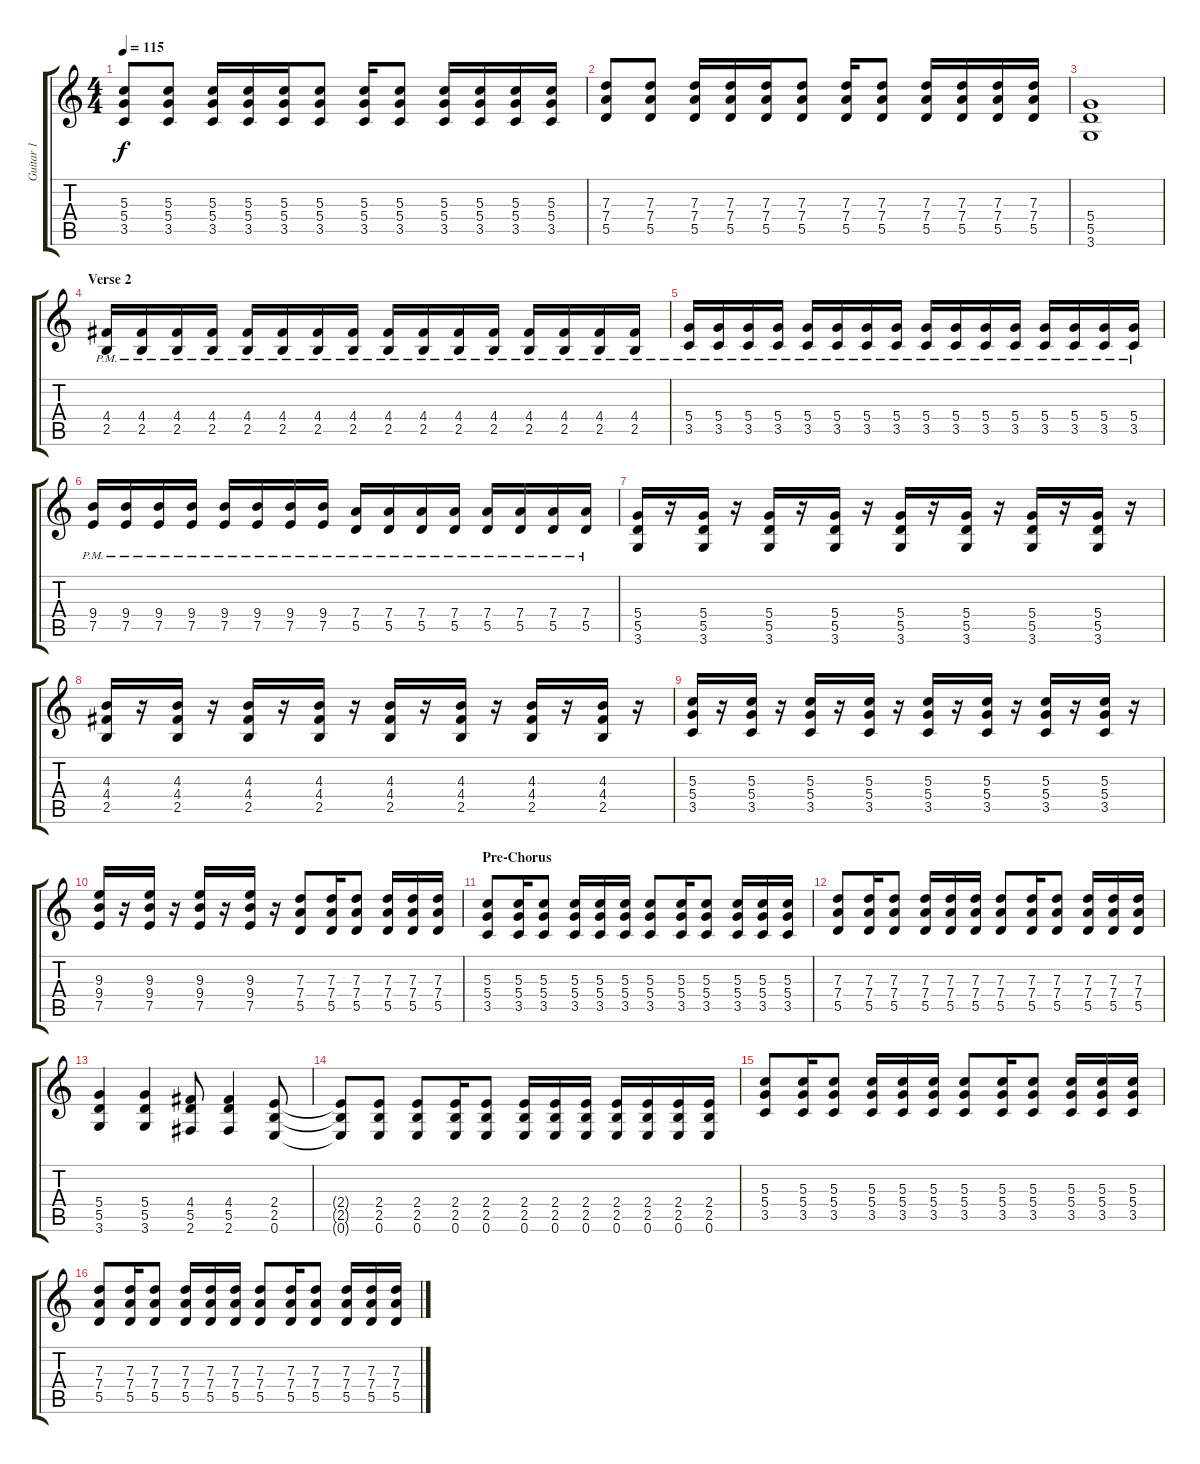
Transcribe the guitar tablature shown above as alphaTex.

\track ("Guitar 1" "Guitar 1") {instrument distortionguitar}
\staff {score tabs}
\tuning (E4 B3 G3 D3 A2 E2) {hide}
\ts (4 4)
\tempo 115
\clef g2
\ks c
(5.3 5.4 3.5).8{dy f} (5.3 5.4 3.5).8 (5.3 5.4 3.5).16 (5.3 5.4 3.5).16 (5.3 5.4 3.5).16 (5.3 5.4 3.5).8 (5.3 5.4 3.5).16 (5.3 5.4 3.5).8 (5.3 5.4 3.5).16 (5.3 5.4 3.5).16 (5.3 5.4 3.5).16 (5.3 5.4 3.5).16 |
(7.3 7.4 5.5).8 (7.3 7.4 5.5).8 (7.3 7.4 5.5).16 (7.3 7.4 5.5).16 (7.3 7.4 5.5).16 (7.3 7.4 5.5).8 (7.3 7.4 5.5).16 (7.3 7.4 5.5).8 (7.3 7.4 5.5).16 (7.3 7.4 5.5).16 (7.3 7.4 5.5).16 (7.3 7.4 5.5).16 |
(5.4 5.5 3.6).1 |
\section ("" "Verse 2")
(4.4{pm} 2.5{pm}).16 (4.4{pm} 2.5{pm}).16 (4.4{pm} 2.5{pm}).16 (4.4{pm} 2.5{pm}).16 (4.4{pm} 2.5{pm}).16 (4.4{pm} 2.5{pm}).16 (4.4{pm} 2.5{pm}).16 (4.4{pm} 2.5{pm}).16 (4.4{pm} 2.5{pm}).16 (4.4{pm} 2.5{pm}).16 (4.4{pm} 2.5{pm}).16 (4.4{pm} 2.5{pm}).16 (4.4{pm} 2.5{pm}).16 (4.4{pm} 2.5{pm}).16 (4.4{pm} 2.5{pm}).16 (4.4{pm} 2.5{pm}).16 |
(5.4{pm} 3.5{pm}).16 (5.4{pm} 3.5{pm}).16 (5.4{pm} 3.5{pm}).16 (5.4{pm} 3.5{pm}).16 (5.4{pm} 3.5{pm}).16 (5.4{pm} 3.5{pm}).16 (5.4{pm} 3.5{pm}).16 (5.4{pm} 3.5{pm}).16 (5.4{pm} 3.5{pm}).16 (5.4{pm} 3.5).16 (5.4{pm} 3.5{pm}).16 (5.4{pm} 3.5).16 (5.4{pm} 3.5{pm}).16 (5.4{pm} 3.5{pm}).16 (5.4{pm} 3.5).16 (5.4{pm} 3.5{pm}).16 |
(9.4{pm} 7.5{pm}).16 (9.4{pm} 7.5{pm}).16 (9.4{pm} 7.5{pm}).16 (9.4{pm} 7.5{pm}).16 (9.4{pm} 7.5{pm}).16 (9.4{pm} 7.5{pm}).16 (9.4{pm} 7.5{pm}).16 (9.4{pm} 7.5{pm}).16 (7.4{pm} 5.5{pm}).16 (7.4{pm} 5.5{pm}).16 (7.4{pm} 5.5{pm}).16 (7.4{pm} 5.5{pm}).16 (7.4{pm} 5.5{pm}).16 (7.4{pm} 5.5{pm}).16 (7.4{pm} 5.5{pm}).16 (7.4{pm} 5.5{pm}).16 |
(5.4 5.5 3.6).16 r.16 (5.4 5.5 3.6).16 r.16 (5.4 5.5 3.6).16 r.16 (5.4 5.5 3.6).16 r.16 (5.4 5.5 3.6).16 r.16 (5.4 5.5 3.6).16 r.16 (5.4 5.5 3.6).16 r.16 (5.4 5.5 3.6).16 r.16 |
(4.3 4.4 2.5).16 r.16 (4.3 4.4 2.5).16 r.16 (4.3 4.4 2.5).16 r.16 (4.3 4.4 2.5).16 r.16 (4.3 4.4 2.5).16 r.16 (4.3 4.4 2.5).16 r.16 (4.3 4.4 2.5).16 r.16 (4.3 4.4 2.5).16 r.16 |
(5.3 5.4 3.5).16 r.16 (5.3 5.4 3.5).16 r.16 (5.3 5.4 3.5).16 r.16 (5.3 5.4 3.5).16 r.16 (5.3 5.4 3.5).16 r.16 (5.3 5.4 3.5).16 r.16 (5.3 5.4 3.5).16 r.16 (5.3 5.4 3.5).16 r.16 |
(9.3 9.4 7.5).16 r.16 (9.3 9.4 7.5).16 r.16 (9.3 9.4 7.5).16 r.16 (9.3 9.4 7.5).16 r.16 (7.3 7.4 5.5).8 (7.3 7.4 5.5).16 (7.3 7.4 5.5).8 (7.3 7.4 5.5).16 (7.3 7.4 5.5).16 (7.3 7.4 5.5).16 |
\section ("" "Pre-Chorus")
(5.3 5.4 3.5).8 (5.3 5.4 3.5).16 (5.3 5.4 3.5).8 (5.3 5.4 3.5).16 (5.3 5.4 3.5).16 (5.3 5.4 3.5).16 (5.3 5.4 3.5).8 (5.3 5.4 3.5).16 (5.3 5.4 3.5).8 (5.3 5.4 3.5).16 (5.3 5.4 3.5).16 (5.3 5.4 3.5).16 |
(7.3 7.4 5.5).8 (7.3 7.4 5.5).16 (7.3 7.4 5.5).8 (7.3 7.4 5.5).16 (7.3 7.4 5.5).16 (7.3 7.4 5.5).16 (7.3 7.4 5.5).8 (7.3 7.4 5.5).16 (7.3 7.4 5.5).8 (7.3 7.4 5.5).16 (7.3 7.4 5.5).16 (7.3 7.4 5.5).16 |
(5.4 5.5 3.6).4 (5.4 5.5 3.6).4 (4.4 5.5 2.6).8 (4.4 5.5 2.6).4 (2.4 2.5 0.6).8 |
(2.4{t} 2.5{t} 0.6{t}).8 (2.4 2.5 0.6).8 (2.4 2.5 0.6).8 (2.4 2.5 0.6).16 (2.4 2.5 0.6).8 (2.4 2.5 0.6).16 (2.4 2.5 0.6).16 (2.4 2.5 0.6).16 (2.4 2.5 0.6).16 (2.4 2.5 0.6).16 (2.4 2.5 0.6).16 (2.4 2.5 0.6).16 |
(5.3 5.4 3.5).8 (5.3 5.4 3.5).16 (5.3 5.4 3.5).8 (5.3 5.4 3.5).16 (5.3 5.4 3.5).16 (5.3 5.4 3.5).16 (5.3 5.4 3.5).8 (5.3 5.4 3.5).16 (5.3 5.4 3.5).8 (5.3 5.4 3.5).16 (5.3 5.4 3.5).16 (5.3 5.4 3.5).16 |
(7.3 7.4 5.5).8 (7.3 7.4 5.5).16 (7.3 7.4 5.5).8 (7.3 7.4 5.5).16 (7.3 7.4 5.5).16 (7.3 7.4 5.5).16 (7.3 7.4 5.5).8 (7.3 7.4 5.5).16 (7.3 7.4 5.5).8 (7.3 7.4 5.5).16 (7.3 7.4 5.5).16 (7.3 7.4 5.5).16
